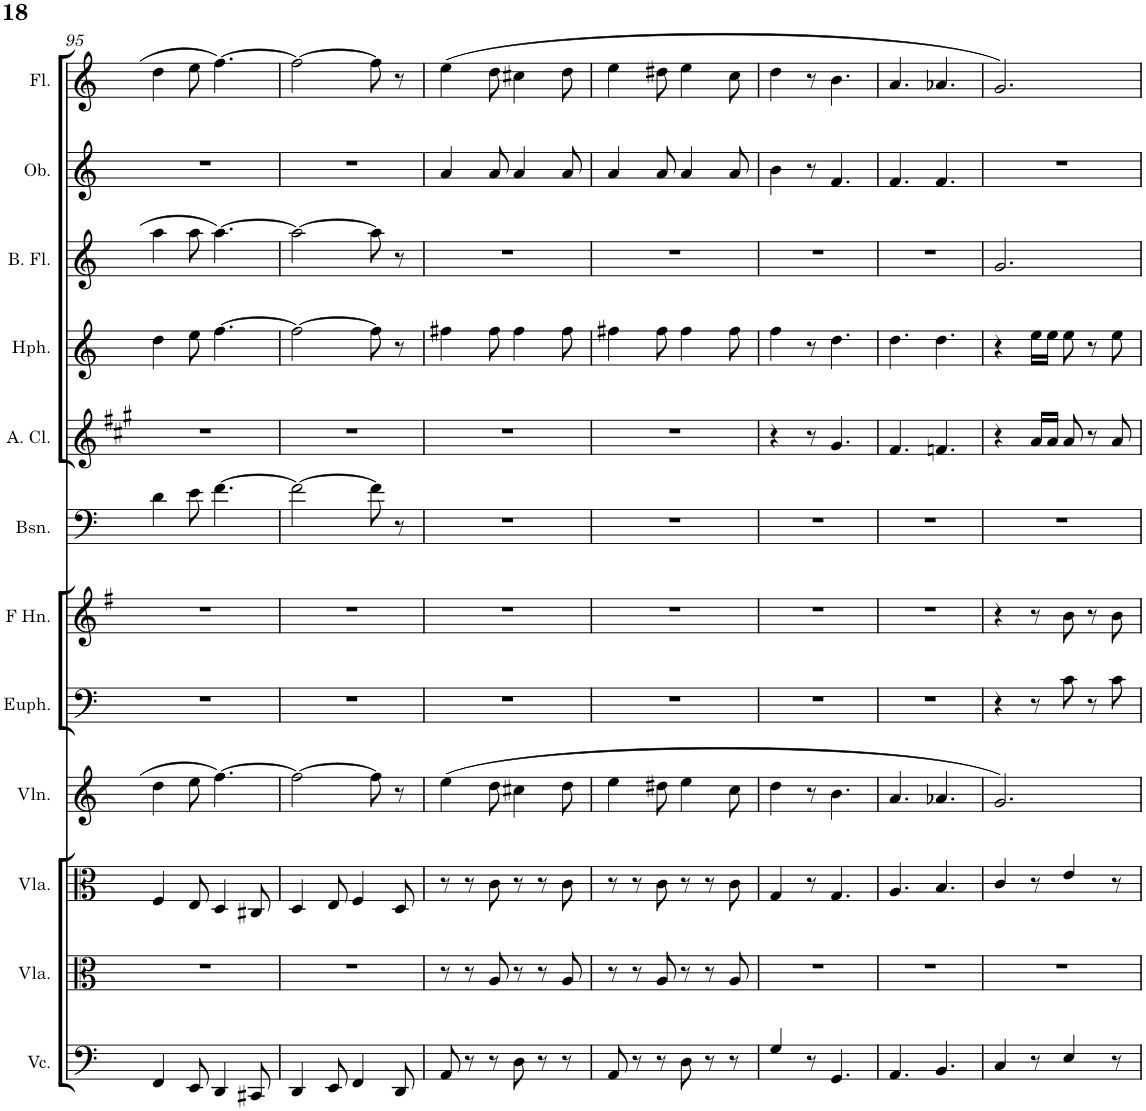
**kern	**kern	**kern	**kern	**kern	**kern	**kern	**kern	**kern	**kern	**kern	**kern
*part12	*part11	*part10	*part9	*part8	*part7	*part6	*part5	*part4	*part3	*part2	*part1
*staff12	*staff11	*staff10	*staff9	*staff8	*staff7	*staff6	*staff5	*staff4	*staff3	*staff2	*staff1
*I"Violoncello	*I"Viola	*I"Viola	*I"Violin	*I"Euphonium	*I"Horn in F	*I"Bassoon	*I"Alto Clarinet	*I"Heckelphone	*I"Bass Flute	*I"Oboe	*I"Flute
*I'Vc.	*I'Vla.	*I'Vla.	*I'Vln.	*I'Euph.	*	*I'Bsn.	*I'A. Cl.	*I'Hph.	*I'B. Fl.	*I'Ob.	*I'Fl.
!!LO:PB:g=z
*clefF4	*clefC3	*clefC3	*clefG2	*clefF4	*clefG2	*clefF4	*clefG2	*clefG2	*clefG2	*clefG2	*clefG2
*	*	*	*	*	*Trd4c7	*	*Trd5c9	*Trd7c12	*Trd7c12	*	*
*k[]	*k[]	*k[]	*k[]	*k[]	*k[f#]	*k[]	*k[f#c#g#]	*k[]	*k[]	*k[]	*k[]
*M6/8	*M6/8	*M6/8	*M6/8	*M6/8	*M6/8	*M6/8	*M6/8	*M6/8	*M6/8	*M6/8	*M6/8
=95	=95	=95	=95	=95	=95	=95	=95	=95	=95	=95	=95
4FF/	2.r	4F/	4dd\	2.r	2.r	4d\	2.r	4dd\	4aa\	2.r	4dd\
8EE/	.	8E/	8ee\	.	.	8e\	.	8ee\	8aa\	.	8ee\
4DD/	.	4D/	[4.ff\	.	.	[4.f\	.	[4.ff\	[4.aa\	.	[4.ff\
8CC#X/	.	8C#X/	.	.	.	.	.	.	.	.	.
=96	=96	=96	=96	=96	=96	=96	=96	=96	=96	=96	=96
4DD/	2.r	4D/	2ff\_	2.r	2.r	2f\_	2.r	2ff\_	2aa\_	2.r	2ff\_
8EE/	.	8E/	.	.	.	.	.	.	.	.	.
4FF/	.	4F/	.	.	.	.	.	.	.	.	.
.	.	.	8ff\]	.	.	8f\]	.	8ff\]	8aa\]	.	8ff\]
8DD/	.	8D/	8r	.	.	8r	.	8r	8r	.	8r
=97	=97	=97	=97	=97	=97	=97	=97	=97	=97	=97	=97
8AA/	8r	8r	(4ee\	2.r	2.r	2.r	2.r	4ff#X\	2.r	4a/	(4ee\
8r	8r	8r	.	.	.	.	.	.	.	.	.
8r	8A/	8c\	8dd\	.	.	.	.	8ff#\	.	8a/	8dd\
8D\	8r	8r	4cc#X\	.	.	.	.	4ff#\	.	4a/	4cc#X\
8r	8r	8r	.	.	.	.	.	.	.	.	.
8r	8A/	8c\	8dd\	.	.	.	.	8ff#\	.	8a/	8dd\
=98	=98	=98	=98	=98	=98	=98	=98	=98	=98	=98	=98
8AA/	8r	8r	4ee\	2.r	2.r	2.r	2.r	4ff#X\	2.r	4a/	4ee\
8r	8r	8r	.	.	.	.	.	.	.	.	.
8r	8A/	8c\	8dd#X\	.	.	.	.	8ff#\	.	8a/	8dd#X\
8D\	8r	8r	4ee\	.	.	.	.	4ff#\	.	4a/	4ee\
8r	8r	8r	.	.	.	.	.	.	.	.	.
8r	8A/	8c\	8cc\	.	.	.	.	8ff#\	.	8a/	8cc\
=99	=99	=99	=99	=99	=99	=99	=99	=99	=99	=99	=99
4G/	2.r	4G/	4dd\	2.r	2.r	2.r	4r	4ff\	2.r	4b\	4dd\
8r	.	8r	8r	.	.	.	8r	8r	.	8r	8r
4.GG/	.	4.G/	4.b\	.	.	.	4.g#/	4.dd\	.	4.f/	4.b\
=100	=100	=100	=100	=100	=100	=100	=100	=100	=100	=100	=100
4.AA/	2.r	4.A/	4.a/	2.r	2.r	2.r	4.f#/	4.dd\	2.r	4.f/	4.a/
4.BB/	.	4.B/	4.a-X/	.	.	.	4.fn/	4.dd\	.	4.f/	4.a-X/
=101	=101	=101	=101	=101	=101	=101	=101	=101	=101	=101	=101
4C/	2.r	4c/	2.g/)	4r	4r	2.r	4r	4r	2.g/	2.r	2.g/)
8r	.	8r	.	8r	8r	.	16a/LL	16ee\LL	.	.	.
.	.	.	.	.	.	.	16a/JJ	16ee\JJ	.	.	.
4E/	.	4e/	.	8c\	8b\	.	8a/	8ee\	.	.	.
.	.	.	.	8r	8r	.	8r	8r	.	.	.
8r	.	8r	.	8c\	8b\	.	8a/	8ee\	.	.	.
=	=	=	=	=	=	=	=	=	=	=	=
*-	*-	*-	*-	*-	*-	*-	*-	*-	*-	*-	*-
